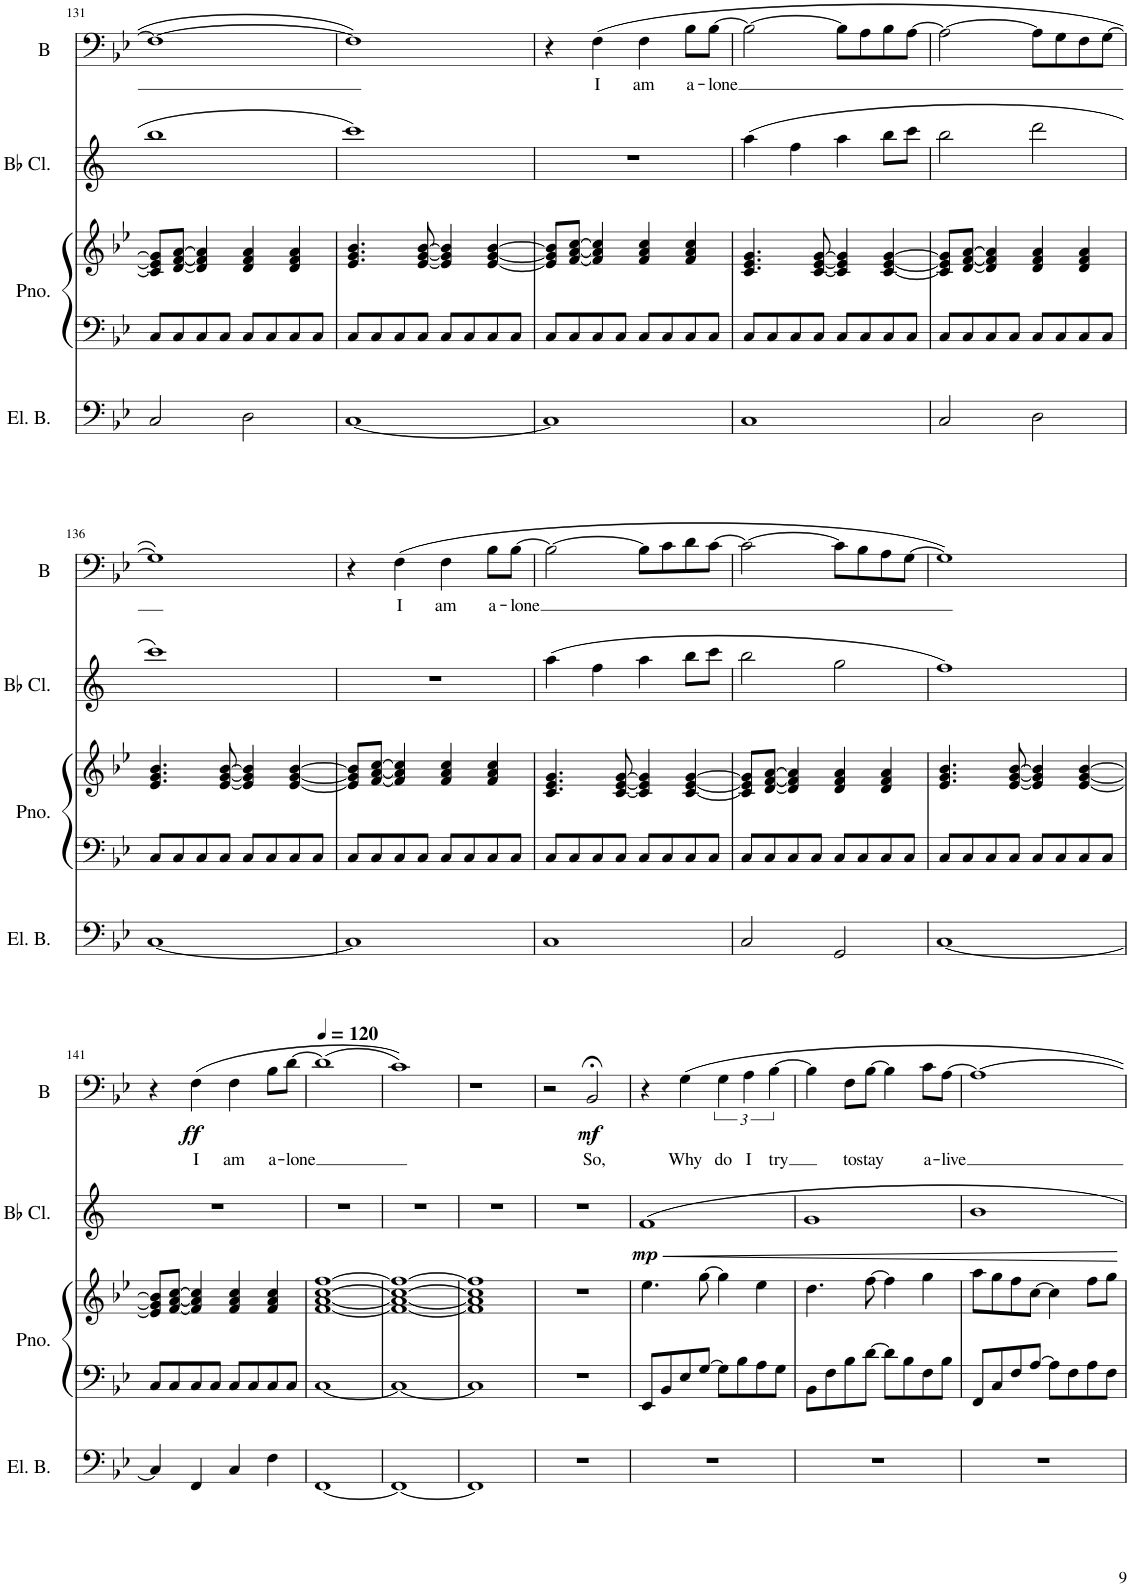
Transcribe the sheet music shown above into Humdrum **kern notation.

**kern	**kern	**kern	**kern	**dynam	**kern	**text	**dynam
*part4	*part3	*part3	*part2	*part2	*part1	*part1	*part1
*staff5	*staff4	*staff3	*staff2	*staff2	*staff1	*staff1	*staff1
*I"5-str. Electric Bass	*I"Piano	*	*I"Bb Clarinet	*	*I"Baritone	*	*
*I'El. B.	*I'Pno.	*	*I'Bb Cl.	*	*I'B	*	*
!!LO:PB:g=z
*clefF4	*clefF4	*clefG2	*clefG2	*	*clefF4	*	*
*Trd7c12	*	*	*Trd1c2	*	*	*	*
*k[b-e-]	*k[b-e-]	*k[b-e-]	*k[]	*	*k[b-e-]	*	*
*M4/4	*M4/4	*M4/4	*M4/4	*	*M4/4	*	*
=131	=131	=131	=131	=131	=131	=131	=131
2C/	8C/L	8c/] 8e-/] 8g/]L	1bb	.	1F_	.	.
.	8C/	[8d/ [8f/ [8a/J	.	.	.	.	.
.	8C/	4d/] 4f/] 4a/]	.	.	.	.	.
.	8C/J	.	.	.	.	.	.
2D\	8C/L	4d/ 4f/ 4a/	.	.	.	.	.
.	8C/	.	.	.	.	.	.
.	8C/	4d/ 4f/ 4a/	.	.	.	.	.
.	8C/J	.	.	.	.	.	.
=132	=132	=132	=132	=132	=132	=132	=132
[1C	8C/L	4.e-/ 4.g/ 4.b-/	1ccc	.	1F]	.	.
.	8C/	.	.	.	.	.	.
.	8C/	.	.	.	.	.	.
.	8C/J	[8e-/ [8g/ [8b-/	.	.	.	.	.
.	8C/L	4e-/] 4g/] 4b-/]	.	.	.	.	.
.	8C/	.	.	.	.	.	.
.	8C/	[4e-/ [4g/ [4b-/	.	.	.	.	.
.	8C/J	.	.	.	.	.	.
=133	=133	=133	=133	=133	=133	=133	=133
1C]	8C/L	8e-/] 8g/] 8b-/]L	1r	.	4r	.	.
.	8C/	[8f/ [8a/ [8cc/J	.	.	.	.	.
!	!	!	!	!	!	!LO:LY:b	!
.	8C/	4f/] 4a/] 4cc/]	.	.	(4F\	I	.
.	8C/J	.	.	.	.	.	.
!	!	!	!	!	!	!LO:LY:b	!
.	8C/L	4f/ 4a/ 4cc/	.	.	4F\	am	.
.	8C/	.	.	.	.	.	.
!	!	!	!	!	!	!LO:LY:b	!
.	8C/	4f/ 4a/ 4cc/	.	.	8B-\L	a-	.
!	!	!	!	!	!	!LO:LY:b	!
.	8C/J	.	.	.	[8B-\J	-lone	.
=134	=134	=134	=134	=134	=134	=134	=134
1C	8C/L	4.c/ 4.e-/ 4.g/	(4aa\	.	2B-\_	.	.
.	8C/	.	.	.	.	.	.
.	8C/	.	4ff\	.	.	.	.
.	8C/J	[8c/ [8e-/ [8g/	.	.	.	.	.
.	8C/L	4c/] 4e-/] 4g/]	4aa\	.	8B-\L]	.	.
.	8C/	.	.	.	8A\	.	.
.	8C/	[4c/ [4e-/ [4g/	8bb\L	.	8B-\	.	.
.	8C/J	.	8ccc\J	.	[8A\J	.	.
=135	=135	=135	=135	=135	=135	=135	=135
2C/	8C/L	8c/] 8e-/] 8g/]L	2bb\	.	2A\_	.	.
.	8C/	[8d/ [8f/ [8a/J	.	.	.	.	.
.	8C/	4d/] 4f/] 4a/]	.	.	.	.	.
.	8C/J	.	.	.	.	.	.
2D\	8C/L	4d/ 4f/ 4a/	2ddd\	.	8A\L]	.	.
.	8C/	.	.	.	8G\	.	.
.	8C/	4d/ 4f/ 4a/	.	.	8F\	.	.
.	8C/J	.	.	.	[8G\J	.	.
!!LO:LB:g=z
=136	=136	=136	=136	=136	=136	=136	=136
[1C	8C/L	4.e-/ 4.g/ 4.b-/	1ccc)	.	1G])	.	.
.	8C/	.	.	.	.	.	.
.	8C/	.	.	.	.	.	.
.	8C/J	[8e-/ [8g/ [8b-/	.	.	.	.	.
.	8C/L	4e-/] 4g/] 4b-/]	.	.	.	.	.
.	8C/	.	.	.	.	.	.
.	8C/	[4e-/ [4g/ [4b-/	.	.	.	.	.
.	8C/J	.	.	.	.	.	.
=137	=137	=137	=137	=137	=137	=137	=137
1C]	8C/L	8e-/] 8g/] 8b-/]L	1r	.	4r	.	.
.	8C/	[8f/ [8a/ [8cc/J	.	.	.	.	.
!	!	!	!	!	!	!LO:LY:b	!
.	8C/	4f/] 4a/] 4cc/]	.	.	(4F\	I	.
.	8C/J	.	.	.	.	.	.
!	!	!	!	!	!	!LO:LY:b	!
.	8C/L	4f/ 4a/ 4cc/	.	.	4F\	am	.
.	8C/	.	.	.	.	.	.
!	!	!	!	!	!	!LO:LY:b	!
.	8C/	4f/ 4a/ 4cc/	.	.	8B-\L	a-	.
!	!	!	!	!	!	!LO:LY:b	!
.	8C/J	.	.	.	[8B-\J	-lone	.
=138	=138	=138	=138	=138	=138	=138	=138
1C	8C/L	4.c/ 4.e-/ 4.g/	(4aa\	.	2B-\_	.	.
.	8C/	.	.	.	.	.	.
.	8C/	.	4ff\	.	.	.	.
.	8C/J	[8c/ [8e-/ [8g/	.	.	.	.	.
.	8C/L	4c/] 4e-/] 4g/]	4aa\	.	8B-\L]	.	.
.	8C/	.	.	.	8c\	.	.
.	8C/	[4c/ [4e-/ [4g/	8bb\L	.	8d\	.	.
.	8C/J	.	8ccc\J	.	[8c\J	.	.
=139	=139	=139	=139	=139	=139	=139	=139
2C/	8C/L	8c/] 8e-/] 8g/]L	2bb\	.	2c\_	.	.
.	8C/	[8d/ [8f/ [8a/J	.	.	.	.	.
.	8C/	4d/] 4f/] 4a/]	.	.	.	.	.
.	8C/J	.	.	.	.	.	.
2GG/	8C/L	4d/ 4f/ 4a/	2gg\	.	8c\L]	.	.
.	8C/	.	.	.	8B-\	.	.
.	8C/	4d/ 4f/ 4a/	.	.	8A\	.	.
.	8C/J	.	.	.	[8G\J	.	.
=140	=140	=140	=140	=140	=140	=140	=140
[1C	8C/L	4.e-/ 4.g/ 4.b-/	1ff)	.	1G])	.	.
.	8C/	.	.	.	.	.	.
.	8C/	.	.	.	.	.	.
.	8C/J	[8e-/ [8g/ [8b-/	.	.	.	.	.
.	8C/L	4e-/] 4g/] 4b-/]	.	.	.	.	.
.	8C/	.	.	.	.	.	.
.	8C/	[4e-/ [4g/ [4b-/	.	.	.	.	.
.	8C/J	.	.	.	.	.	.
!!LO:LB:g=z
=141	=141	=141	=141	=141	=141	=141	=141
4C/]	8C/L	8e-/] 8g/] 8b-/]L	1r	.	4r	.	.
.	8C/	[8f/ [8a/ [8cc/J	.	.	.	.	.
!	!	!	!	!	!	!LO:LY:b	!LO:DY:b
4FF/	8C/	4f/] 4a/] 4cc/]	.	.	(4F\	I	ff
.	8C/J	.	.	.	.	.	.
!	!	!	!	!	!	!LO:LY:b	!
4C/	8C/L	4f/ 4a/ 4cc/	.	.	4F\	am	.
.	8C/	.	.	.	.	.	.
!	!	!	!	!	!	!LO:LY:b	!
4F\	8C/	4f/ 4a/ 4cc/	.	.	8B-\L	a-	.
!	!	!	!	!	!	!LO:LY:b	!
.	8C/J	.	.	.	[8d\J	-lone	.
=142	=142	=142	=142	=142	=142	=142	=142
*	*	*	*	*	*MM120	*	*
[1FF	[1C	[1f [1a [1cc [1ff	1r	.	(1d]	.	.
=143	=143	=143	=143	=143	=143	=143	=143
1FF_	1C_	1f_ 1a_ 1cc_ 1ff_	1r	.	1c))	.	.
=144	=144	=144	=144	=144	=144	=144	=144
1FF]	1C]	1f] 1a] 1cc] 1ff]	1r	.	1r	.	.
=145	=145	=145	=145	=145	=145	=145	=145
1r	1r	1r	1r	.	2r	.	.
!	!	!	!	!	!	!LO:LY:b	!LO:DY:b
.	.	.	.	.	2BB-;</	So,	mf
=146	=146	=146	=146	=146	=146	=146	=146
!	!	!	!	!LO:HP:b	!	!	!
!	!	!	!	!LO:DY:n=1:b	!	!	!
1r	8EE-/L	4.ee-\	1f	< mp	4r	.	.
.	8BB-/	.	.	.	.	.	.
!	!	!	!	!	!	!LO:LY:b	!
.	8E-/	.	.	.	4G\	Why	.
.	[8G/J	[8gg\	.	.	.	.	.
!	!	!	!	!	!	!LO:LY:b	!
.	8G\L]	4gg\]	.	.	6G\	do	.
.	8B-\	.	.	.	.	.	.
!	!	!	!	!	!	!LO:LY:b	!
.	.	.	.	.	6A\	I	.
.	8A\	4ee-\	.	.	.	.	.
!	!	!	!	!	!	!LO:LY:b	!
.	.	.	.	.	[6B-\	try	.
.	8G\J	.	.	.	.	.	.
=147	=147	=147	=147	=147	=147	=147	=147
1r	8BB-\L	4.dd\	1g	.	4B-\]	.	.
.	8F\	.	.	.	.	.	.
!	!	!	!	!	!	!LO:LY:b	!
.	8B-\	.	.	.	8F\L	to	.
!	!	!	!	!	!	!LO:LY:b	!
.	[8d\J	[8ff\	.	.	[8B-\J	stay	.
.	8d\L]	4ff\]	.	.	4B-\]	.	.
.	8B-\	.	.	.	.	.	.
!	!	!	!	!	!	!LO:LY:b	!
.	8F\	4gg\	.	.	8c\L	a-	.
!	!	!	!	!	!	!LO:LY:b	!
.	8B-\J	.	.	.	[8A\J	-live	.
=148	=148	=148	=148	=148	=148	=148	=148
1r	8FF/L	8aa\L	1b	.	1A_	.	.
.	8C/	8gg\	.	.	.	.	.
.	8F/	8ff\	.	.	.	.	.
.	[8A/J	[8cc\J	.	.	.	.	.
.	8A\L]	4cc\]	.	.	.	.	.
.	8F\	.	.	.	.	.	.
.	8A\	8ff\L	.	.	.	.	.
.	8F\J	8gg\J	.	.	.	.	.
.	.	.	.	[	.	.	.
=	=	=	=	=	=	=	=
*-	*-	*-	*-	*-	*-	*-	*-
